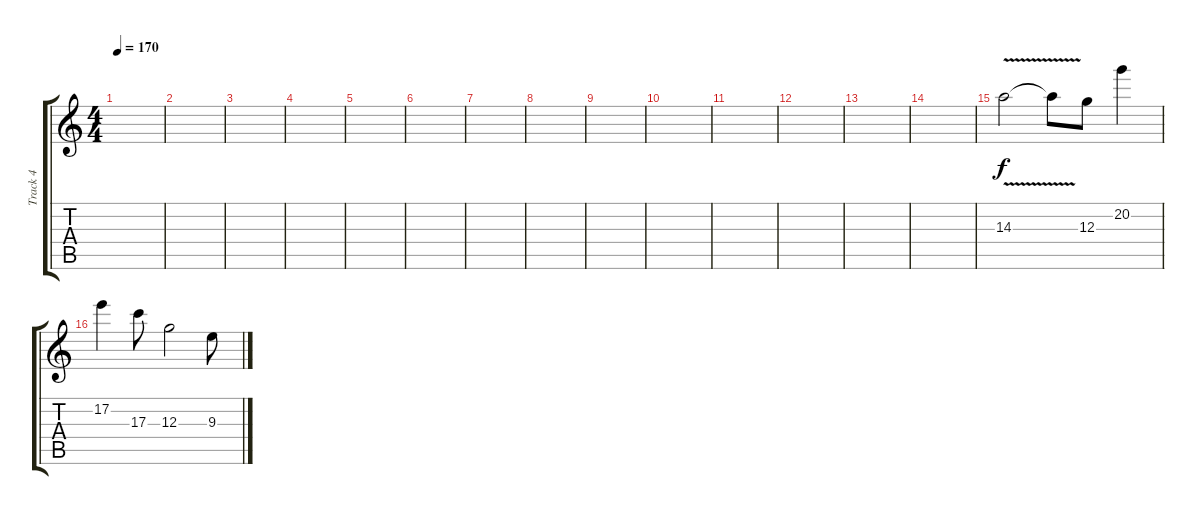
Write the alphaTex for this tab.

\track ("Track 4" "Track 4") {instrument overdrivenguitar}
\staff {score tabs}
\tuning (E4 B3 G3 D3 A2 E2) {hide}
\ts (4 4)
\tempo 170
\clef g2
\ks c
|
|
|
|
|
|
|
|
|
|
|
|
|
|
14.3{v}.2{dy f} 14.3{t}.8 12.3.8 20.2.4 |
17.2.4 17.3.8 12.3.2 9.3.8
